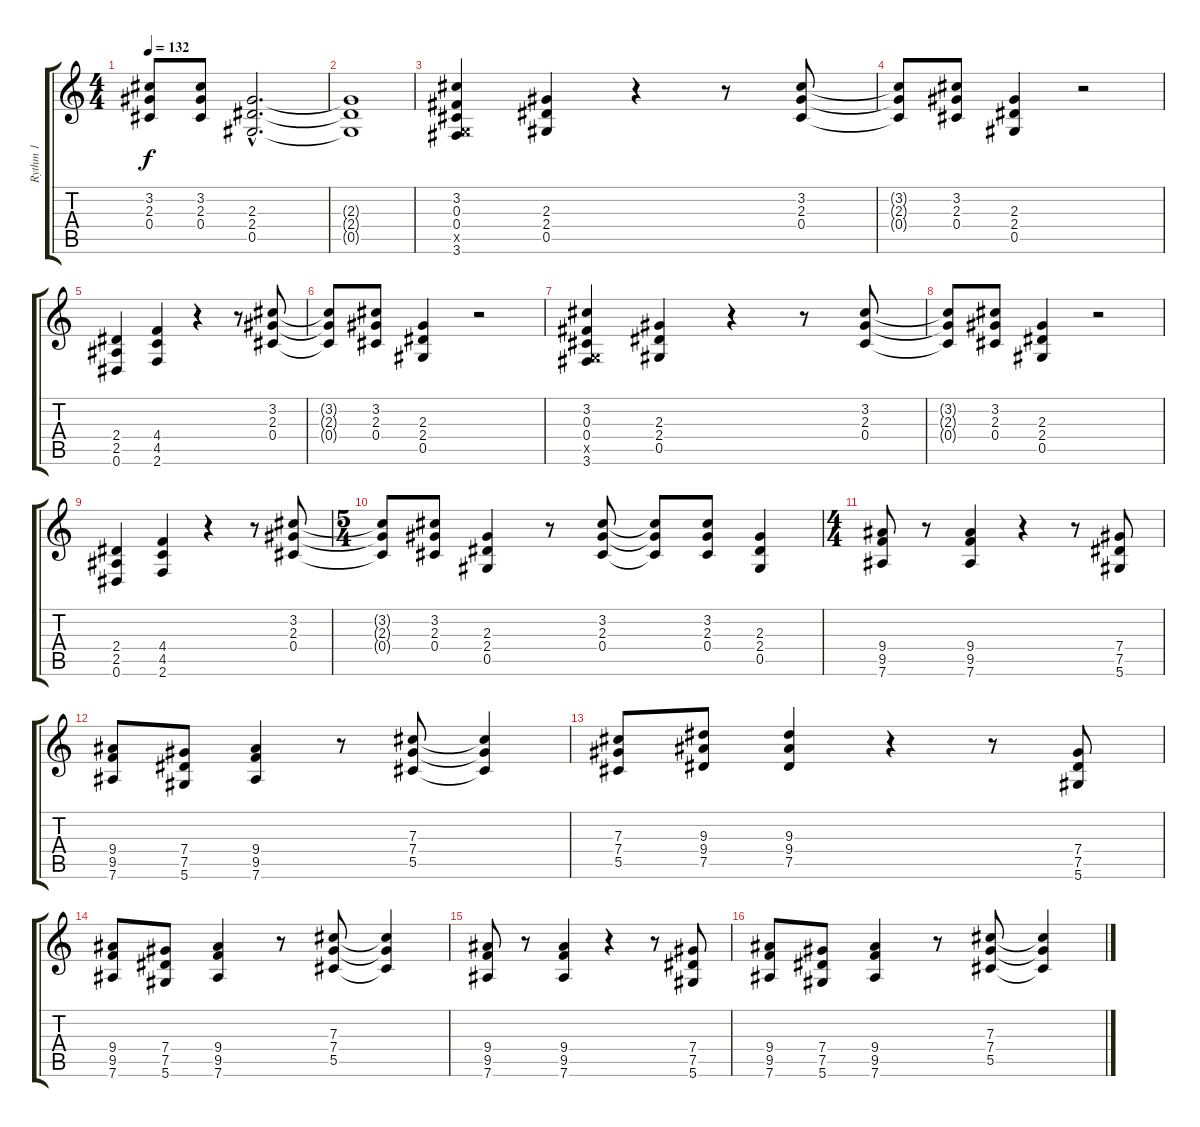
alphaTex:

\track ("Rythm 1" "Rythm 1") {instrument overdrivenguitar}
\staff {score tabs}
\tuning (Eb4 Bb3 Gb3 Db3 Ab2 Eb2) {hide}
\ts (4 4)
\tempo 132
\clef g2
\ks c
(3.2{t} 2.3{t} 0.4{t}).8{dy f} (3.2 2.3 0.4).8 (2.3{hac} 2.4{hac} 0.5{hac}).2{d} |
(2.3{t} 2.4{t} 0.5{t}).1 |
(3.2 0.3 0.4 -1.5{x} 3.6).4 (2.3 2.4 0.5).4 r.4 r.8 (3.2 2.3 0.4).8 |
(3.2{t} 2.3{t} 0.4{t}).8 (3.2 2.3 0.4).8 (2.3 2.4 0.5).4 r.2 |
(2.4 2.5 0.6).4 (4.4 4.5 2.6).4 r.4 r.8 (3.2 2.3 0.4).8 |
(3.2{t} 2.3{t} 0.4{t}).8 (3.2 2.3 0.4).8 (2.3 2.4 0.5).4 r.2 |
(3.2 0.3 0.4 -1.5{x} 3.6).4 (2.3 2.4 0.5).4 r.4 r.8 (3.2 2.3 0.4).8 |
(3.2{t} 2.3{t} 0.4{t}).8 (3.2 2.3 0.4).8 (2.3 2.4 0.5).4 r.2 |
(2.4 2.5 0.6).4 (4.4 4.5 2.6).4 r.4 r.8 (3.2 2.3 0.4).8 |
\ts (5 4)
(3.2{t} 2.3{t} 0.4{t}).8 (3.2 2.3 0.4).8 (2.3 2.4 0.5).4 r.8 (3.2 2.3 0.4).8 (3.2{t} 2.3{t} 0.4{t}).8 (3.2 2.3 0.4).8 (2.3 2.4 0.5).4 |
\ts (4 4)
(9.4 9.5 7.6).8 r.8 (9.4 9.5 7.6).4 r.4 r.8 (7.4 7.5 5.6).8 |
(9.4 9.5 7.6).8 (7.4 7.5 5.6).8 (9.4 9.5 7.6).4 r.8 (7.3 7.4 5.5).8 (7.3{t} 7.4{t} 5.5{t}).4 |
(7.3 7.4 5.5).8 (9.3 9.4 7.5).8 (9.3 9.4 7.5).4 r.4 r.8 (7.4 7.5 5.6).8 |
(9.4 9.5 7.6).8 (7.4 7.5 5.6).8 (9.4 9.5 7.6).4 r.8 (7.3 7.4 5.5).8 (7.3{t} 7.4{t} 5.5{t}).4 |
(9.4 9.5 7.6).8 r.8 (9.4 9.5 7.6).4 r.4 r.8 (7.4 7.5 5.6).8 |
(9.4 9.5 7.6).8 (7.4 7.5 5.6).8 (9.4 9.5 7.6).4 r.8 (7.3 7.4 5.5).8 (7.3{t} 7.4{t} 5.5{t}).4
